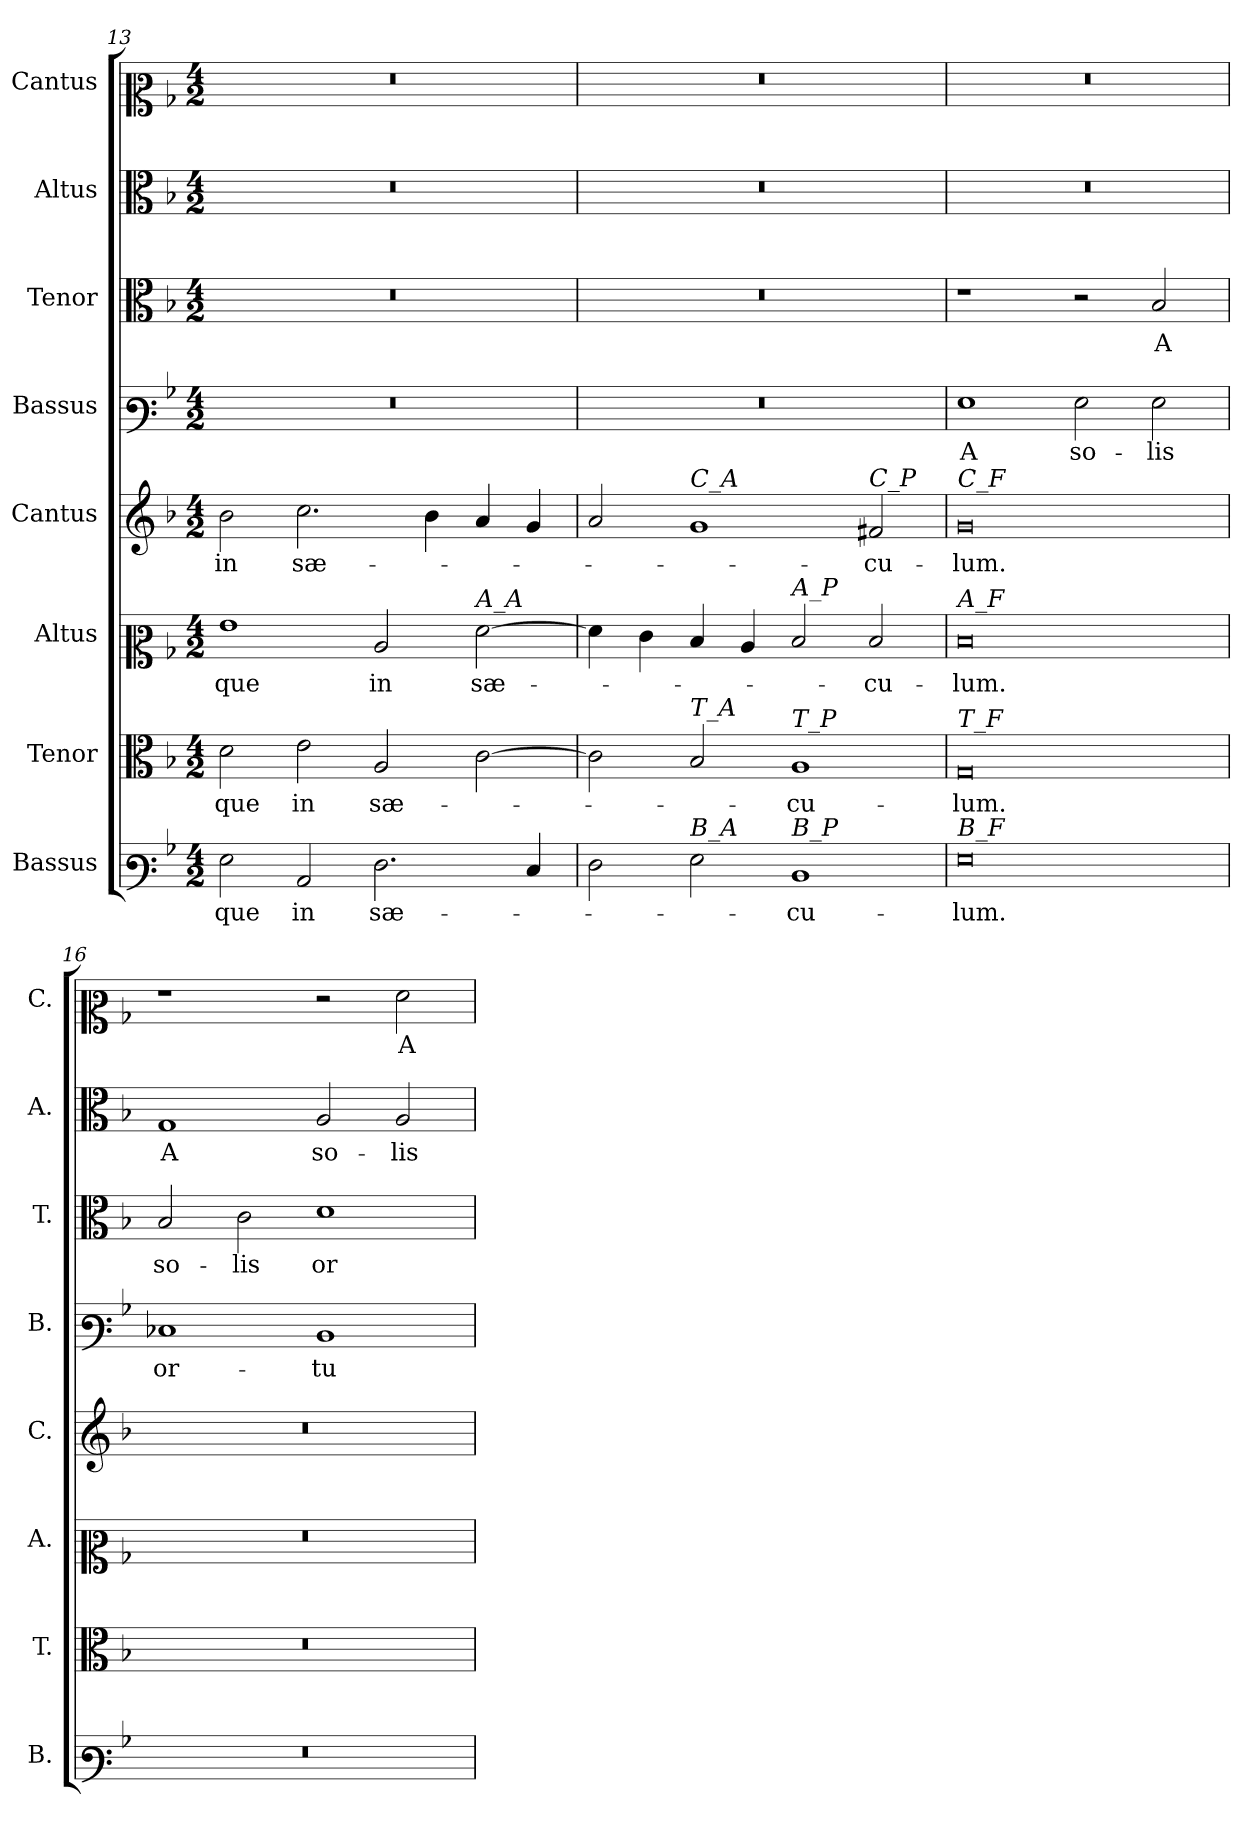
**kern	**text	**kern	**text	**kern	**text	**kern	**text	**kern	**text	**kern	**text	**kern	**text	**kern	**text
*part8	*part8	*part7	*part7	*part6	*part6	*part5	*part5	*part4	*part4	*part3	*part3	*part2	*part2	*part1	*part1
*staff8	*staff8	*staff7	*staff7	*staff6	*staff6	*staff5	*staff5	*staff4	*staff4	*staff3	*staff3	*staff2	*staff2	*staff1	*staff1
*I"Bassus	*	*I"Tenor	*	*I"Altus	*	*I"Cantus	*	*I"Bassus	*	*I"Tenor	*	*I"Altus	*	*I"Cantus	*
*I'B.	*	*I'T.	*	*I'A.	*	*I'C.	*	*I'B.	*	*I'T.	*	*I'A.	*	*I'C.	*
*clefF3	*	*clefC3	*	*clefC2	*	*clefG2	*	*clefF3	*	*clefC3	*	*clefC3	*	*clefC2	*
*k[b-]	*	*k[b-]	*	*k[b-]	*	*k[b-]	*	*k[b-]	*	*k[b-]	*	*k[b-]	*	*k[b-]	*
*M4/2	*	*M4/2	*	*M4/2	*	*M4/2	*	*M4/2	*	*M4/2	*	*M4/2	*	*M4/2	*
=13	=13	=13	=13	=13	=13	=13	=13	=13	=13	=13	=13	=13	=13	=13	=13
!	!LO:LY:b	!	!LO:LY:b	!	!LO:LY:b	!	!LO:LY:b	!	!	!	!	!	!	!	!
2G\	-que	2d\	-que	1g	-que	2b-\	in	0r	.	0r	.	0r	.	0r	.
!	!LO:LY:b	!	!LO:LY:b	!	!	!	!LO:LY:b	!	!	!	!	!	!	!	!
2C/	in	2e\	in	.	.	2.cc\	sæ-	.	.	.	.	.	.	.	.
!	!LO:LY:b	!	!LO:LY:b	!	!LO:LY:b	!	!	!	!	!	!	!	!	!	!
2.F\	sæ-	2A/	sæ-	2c/	in	.	.	.	.	.	.	.	.	.	.
.	.	.	.	.	.	4b-\	.	.	.	.	.	.	.	.	.
!	!	!	!	!LO:TX:a:i:t=A_A	!	!	!	!	!	!	!	!	!	!	!
!	!	!	!	!	!LO:LY:b	!	!	!	!	!	!	!	!	!	!
.	.	[2c\	.	[2f\	sæ-	4a/	.	.	.	.	.	.	.	.	.
4E/	.	.	.	.	.	4g/	.	.	.	.	.	.	.	.	.
=14	=14	=14	=14	=14	=14	=14	=14	=14	=14	=14	=14	=14	=14	=14	=14
2F\	.	2c\]	.	4f\]	.	2a/	.	0r	.	0r	.	0r	.	0r	.
.	.	.	.	4e\	.	.	.	.	.	.	.	.	.	.	.
!	!	!	!	!	!	!LO:TX:a:i:t=C_A	!	!	!	!	!	!	!	!	!
!	!	!LO:TX:a:i:t=T_A	!	!	!	!	!	!	!	!	!	!	!	!	!
!LO:TX:a:i:t=B_A	!	!	!	!	!	!	!	!	!	!	!	!	!	!	!
2G\	.	2B-/	.	4d/	.	1g	.	.	.	.	.	.	.	.	.
.	.	.	.	4c/	.	.	.	.	.	.	.	.	.	.	.
!	!	!	!	!LO:TX:a:i:t=A_P	!	!	!	!	!	!	!	!	!	!	!
!	!	!LO:TX:a:i:t=T_P	!	!	!	!	!	!	!	!	!	!	!	!	!
!LO:TX:a:i:t=B_P	!	!	!	!	!	!	!	!	!	!	!	!	!	!	!
!	!LO:LY:b	!	!LO:LY:b	!	!	!	!	!	!	!	!	!	!	!	!
1D	-cu-	1A	-cu-	2d/	.	.	.	.	.	.	.	.	.	.	.
!	!	!	!	!	!	!LO:TX:a:i:t=C_P	!	!	!	!	!	!	!	!	!
!	!	!	!	!	!LO:LY:b	!	!LO:LY:b	!	!	!	!	!	!	!	!
.	.	.	.	2d/	-cu-	2f#X/	-cu-	.	.	.	.	.	.	.	.
=15	=15	=15	=15	=15	=15	=15	=15	=15	=15	=15	=15	=15	=15	=15	=15
!	!	!	!	!	!	!LO:TX:a:i:t=C_F	!	!	!	!	!	!	!	!	!
!	!	!	!	!LO:TX:a:i:t=A_F	!	!	!	!	!	!	!	!	!	!	!
!	!	!LO:TX:a:i:t=T_F	!	!	!	!	!	!	!	!	!	!	!	!	!
!LO:TX:a:i:t=B_F	!	!	!	!	!	!	!	!	!	!	!	!	!	!	!
!	!LO:LY:b	!	!LO:LY:b	!	!LO:LY:b	!	!LO:LY:b	!	!LO:LY:b	!	!	!	!	!	!
0G	-lum.	0G	-lum.	0d	-lum.	0g	-lum.	1G	A	1r	.	0r	.	0r	.
!	!	!	!	!	!	!	!	!	!LO:LY:b	!	!	!	!	!	!
.	.	.	.	.	.	.	.	2G\	so-	2r	.	.	.	.	.
!	!	!	!	!	!	!	!	!	!LO:LY:b	!	!LO:LY:b	!	!	!	!
.	.	.	.	.	.	.	.	2G\	-lis	2B-/	A	.	.	.	.
=16	=16	=16	=16	=16	=16	=16	=16	=16	=16	=16	=16	=16	=16	=16	=16
!	!	!	!	!	!	!	!	!	!LO:LY:b	!	!LO:LY:b	!	!LO:LY:b	!	!
0r	.	0r	.	0r	.	0r	.	1E-X	or-	2B-/	so-	1G	A	1r	.
!	!	!	!	!	!	!	!	!	!	!	!LO:LY:b	!	!	!	!
.	.	.	.	.	.	.	.	.	.	2c\	-lis	.	.	.	.
!	!	!	!	!	!	!	!	!	!LO:LY:b	!	!LO:LY:b	!	!LO:LY:b	!	!
.	.	.	.	.	.	.	.	1D	-tu	1d	or-	2A/	so-	2r	.
!	!	!	!	!	!	!	!	!	!	!	!	!	!LO:LY:b	!	!LO:LY:b
.	.	.	.	.	.	.	.	.	.	.	.	2A/	-lis	2f\	A
=	=	=	=	=	=	=	=	=	=	=	=	=	=	=	=
*-	*-	*-	*-	*-	*-	*-	*-	*-	*-	*-	*-	*-	*-	*-	*-
